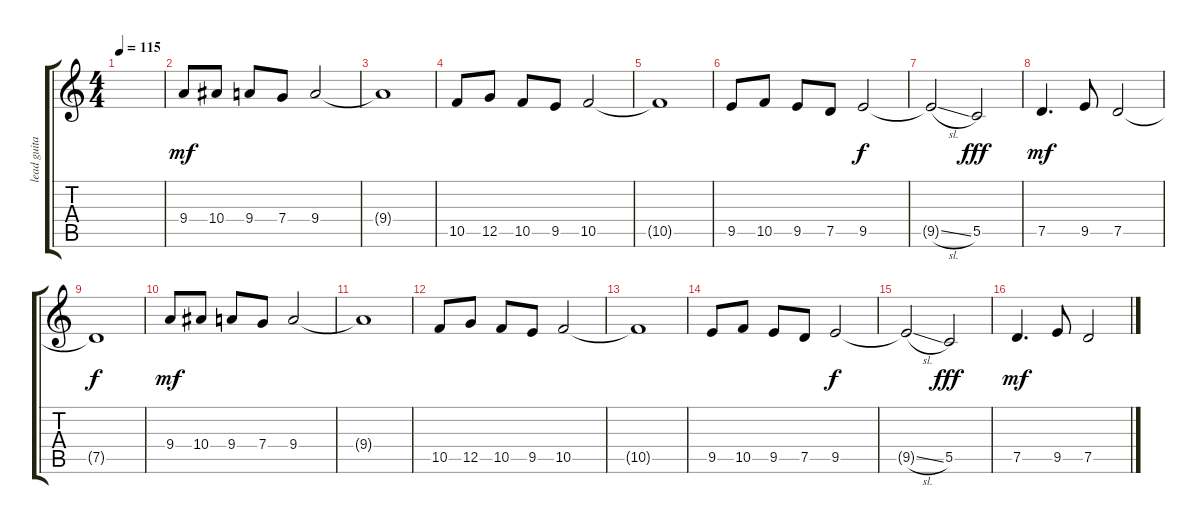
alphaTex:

\track ("lead guitar" "lead guita") {instrument distortionguitar}
\staff {score tabs}
\tuning (D4 A3 F3 C3 G2 D2) {hide}
\ts (4 4)
\tempo 115
\clef g2
\ks c
|
9.4.8{dy mf} 10.4.8 9.4.8 7.4.8 9.4.2 |
9.4{t}.1 |
10.5.8 12.5.8 10.5.8 9.5.8 10.5.2 |
10.5{t}.1 |
9.5.8 10.5.8 9.5.8 7.5.8 9.5.2{dy f} |
9.5{sl t}.2 5.5.2{dy fff} |
7.5.4{d dy mf} 9.5.8 7.5.2 |
7.5{t}.1{dy f} |
9.4.8{dy mf} 10.4.8 9.4.8 7.4.8 9.4.2 |
9.4{t}.1 |
10.5.8 12.5.8 10.5.8 9.5.8 10.5.2 |
10.5{t}.1 |
9.5.8 10.5.8 9.5.8 7.5.8 9.5.2{dy f} |
9.5{sl t}.2 5.5.2{dy fff} |
7.5.4{d dy mf} 9.5.8 7.5.2
